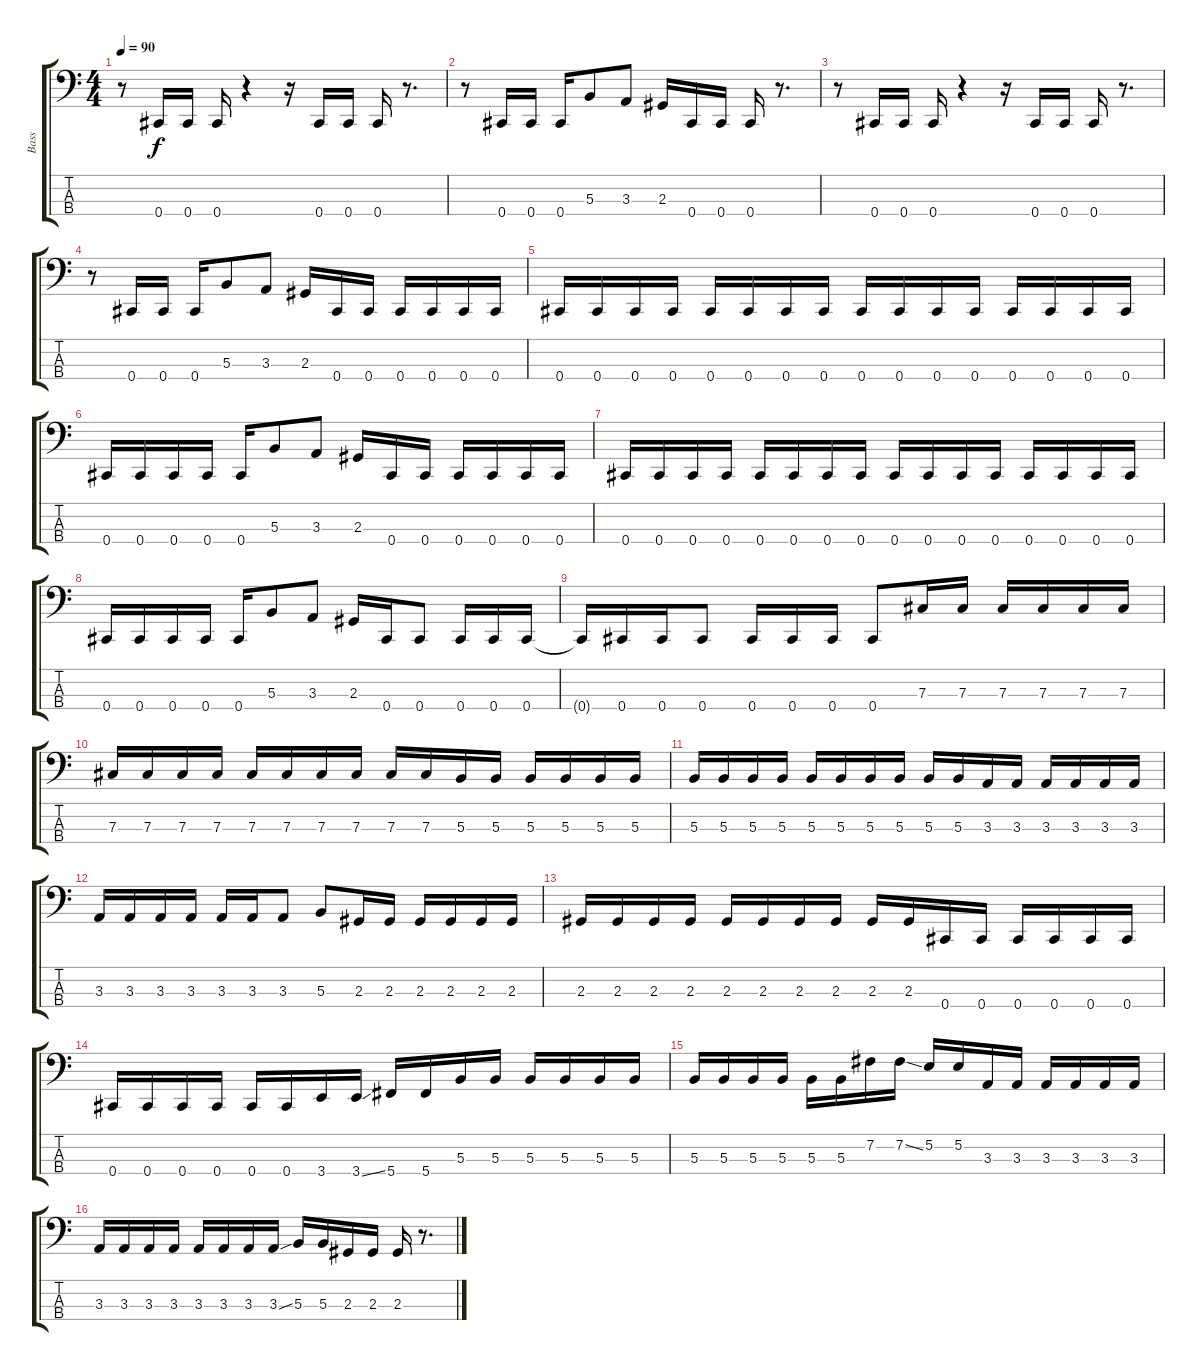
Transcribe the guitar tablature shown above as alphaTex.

\track ("Bass" "Bass") {instrument electricbasspick}
\staff {score tabs}
\tuning (E2 B1 Gb1 Db1) {hide}
\ts (4 4)
\tempo 90
\clef f4
\ks c
r.8{dy f} 0.4.16 0.4.16 0.4.16 r.4 r.16 0.4.16 0.4.16 0.4.16 r.8{d} |
r.8 0.4.16 0.4.16 0.4.16 5.3.8 3.3.8 2.3.16 0.4.16 0.4.16 0.4.16 r.8{d} |
r.8 0.4.16 0.4.16 0.4.16 r.4 r.16 0.4.16 0.4.16 0.4.16 r.8{d} |
r.8 0.4.16 0.4.16 0.4.16 5.3.8 3.3.8 2.3.16 0.4.16 0.4.16 0.4.16 0.4.16 0.4.16 0.4.16 |
0.4.16 0.4.16 0.4.16 0.4.16 0.4.16 0.4.16 0.4.16 0.4.16 0.4.16 0.4.16 0.4.16 0.4.16 0.4.16 0.4.16 0.4.16 0.4.16 |
0.4.16 0.4.16 0.4.16 0.4.16 0.4.16 5.3.8 3.3.8 2.3.16 0.4.16 0.4.16 0.4.16 0.4.16 0.4.16 0.4.16 |
0.4.16 0.4.16 0.4.16 0.4.16 0.4.16 0.4.16 0.4.16 0.4.16 0.4.16 0.4.16 0.4.16 0.4.16 0.4.16 0.4.16 0.4.16 0.4.16 |
0.4.16 0.4.16 0.4.16 0.4.16 0.4.16 5.3.8 3.3.8 2.3.16 0.4.16 0.4.8 0.4.16 0.4.16 0.4.16 |
0.4{t}.16 0.4.16 0.4.16 0.4.8 0.4.16 0.4.16 0.4.16 0.4.8 7.3.16 7.3.16 7.3.16 7.3.16 7.3.16 7.3.16 |
7.3.16 7.3.16 7.3.16 7.3.16 7.3.16 7.3.16 7.3.16 7.3.16 7.3.16 7.3.16 5.3.16 5.3.16 5.3.16 5.3.16 5.3.16 5.3.16 |
5.3.16 5.3.16 5.3.16 5.3.16 5.3.16 5.3.16 5.3.16 5.3.16 5.3.16 5.3.16 3.3.16 3.3.16 3.3.16 3.3.16 3.3.16 3.3.16 |
3.3.16 3.3.16 3.3.16 3.3.16 3.3.16 3.3.16 3.3.8 5.3.8 2.3.16 2.3.16 2.3.16 2.3.16 2.3.16 2.3.16 |
2.3.16 2.3.16 2.3.16 2.3.16 2.3.16 2.3.16 2.3.16 2.3.16 2.3.16 2.3.16 0.4.16 0.4.16 0.4.16 0.4.16 0.4.16 0.4.16 |
0.4.16 0.4.16 0.4.16 0.4.16 0.4.16 0.4.16 3.4.16 3.4{ss}.16 5.4.16 5.4.16 5.3.16 5.3.16 5.3.16 5.3.16 5.3.16 5.3.16 |
5.3.16 5.3.16 5.3.16 5.3.16 5.3.16 5.3.16 7.2.16 7.2{ss}.16 5.2.16 5.2.16 3.3.16 3.3.16 3.3.16 3.3.16 3.3.16 3.3.16 |
3.3.16 3.3.16 3.3.16 3.3.16 3.3.16 3.3.16 3.3.16 3.3{ss}.16 5.3.16 5.3.16 2.3.16 2.3.16 2.3.16 r.8{d}
